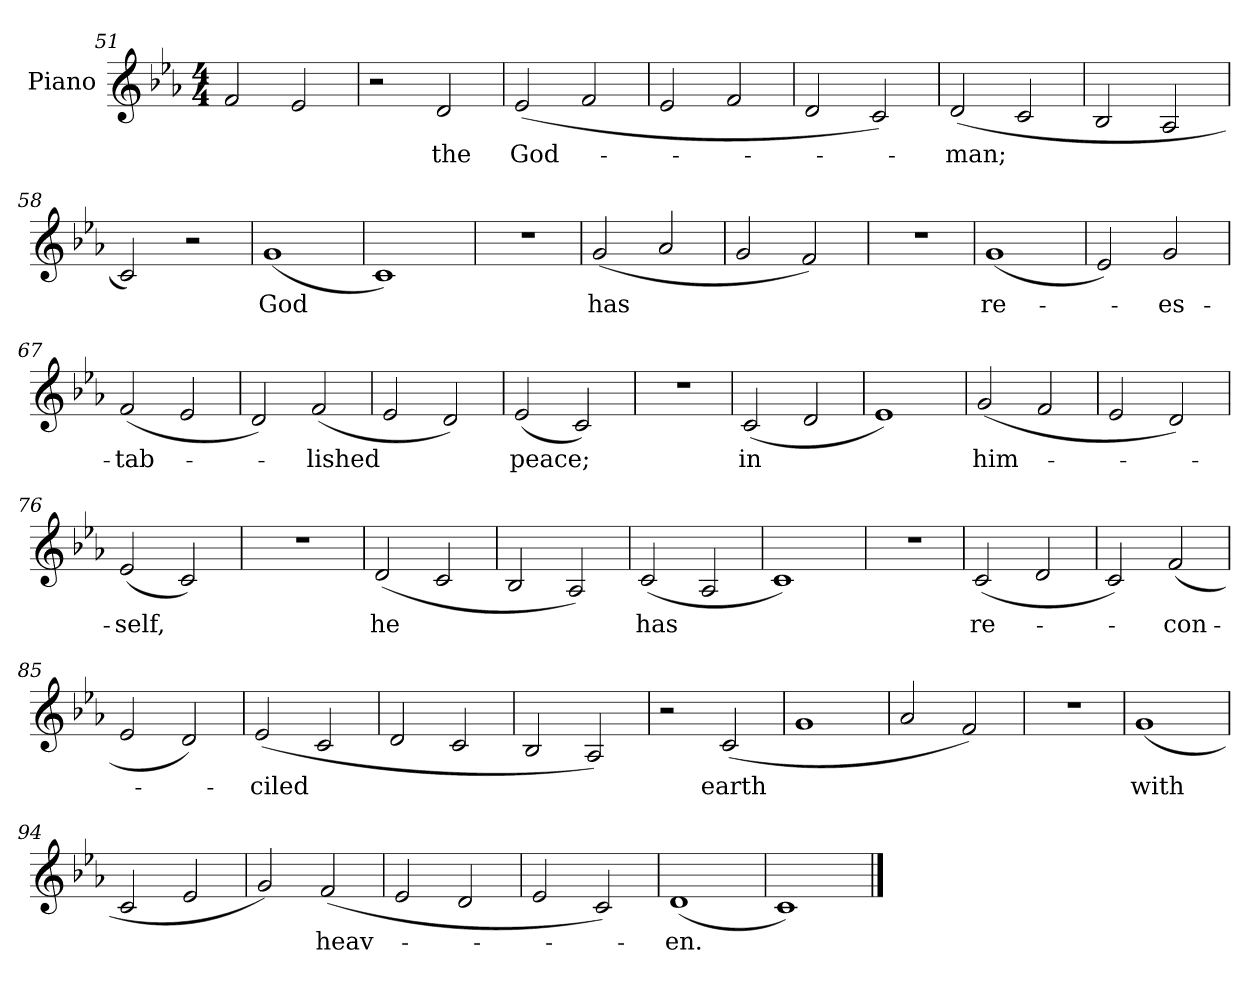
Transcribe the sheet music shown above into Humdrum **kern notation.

**kern	**text
*part1	*part1
*staff1	*staff1
*I"Piano	*
*I'Pno.	*
*clefG2	*
*k[b-e-a-]	*
*M4/4	*
=51	=51
2f/	.
2e-/	.
=52	=52
2r	.
!	!LO:LY:b
2d/	the
=53	=53
!	!LO:LY:b
(>2e-/	God-
2f/	.
=54	=54
2e-/	.
2f/	.
!!LO:LB:g=z
=55	=55
2d/	.
2c/)	.
=56	=56
!	!LO:LY:b
(2d/	-man;
2c/	.
=57	=57
2B-/	.
2A-/	.
=58	=58
2c/)	.
2r	.
=59	=59
!	!LO:LY:b
(1g	God
=60	=60
1c)	.
=61	=61
1r	.
=62	=62
!	!LO:LY:b
(>2g/	has
2a-/	.
=63	=63
2g/	.
2f/)	.
=64	=64
1r	.
=65	=65
!	!LO:LY:b
(1g	re-
!!LO:LB:g=z
=66	=66
2e-/)	.
!	!LO:LY:b
2g/	-es-
=67	=67
!	!LO:LY:b
(2f/	-tab-
2e-/	.
=68	=68
2d/)	.
!	!LO:LY:b
(2f/	-lished
=69	=69
2e-/	.
2d/)	.
=70	=70
!	!LO:LY:b
(2e-/	peace;
2c/)	.
=71	=71
1r	.
=72	=72
!	!LO:LY:b
(>2c/	in
2d/	.
=73	=73
1e-)	.
=74	=74
!	!LO:LY:b
(2g/	him-
2f/	.
=75	=75
2e-/	.
2d/)	.
=76	=76
!	!LO:LY:b
(2e-/	-self,
2c/)	.
!!LO:LB:g=z
=77	=77
1r	.
=78	=78
!	!LO:LY:b
(2d/	he
2c/	.
=79	=79
2B-/	.
2A-/)	.
=80	=80
!	!LO:LY:b
(2c/	has
2A-/	.
=81	=81
1c)	.
=82	=82
1r	.
=83	=83
!	!LO:LY:b
(>2c/	re-
2d/	.
=84	=84
2c/)	.
!	!LO:LY:b
(2f/	-con-
=85	=85
2e-/	.
2d/)	.
=86	=86
!	!LO:LY:b
(2e-/	-ciled
2c/	.
=87	=87
2d/	.
2c/	.
!!LO:LB:g=z
=88	=88
2B-/	.
2A-/)	.
=89	=89
2r	.
!	!LO:LY:b
(>2c/	earth
=90	=90
1g	.
=91	=91
2a-/	.
2f/)	.
=92	=92
1r	.
=93	=93
!	!LO:LY:b
(1g	with
=94	=94
2c/	.
2e-/	.
=95	=95
2g/)	.
!	!LO:LY:b
(2f/	heav-
=96	=96
2e-/	.
2d/	.
=97	=97
2e-/	.
2c/)	.
=98	=98
!	!LO:LY:b
(1d	-en.
!!LO:PB:g=z
=99	=99
1c)	.
==	==
*-	*-
